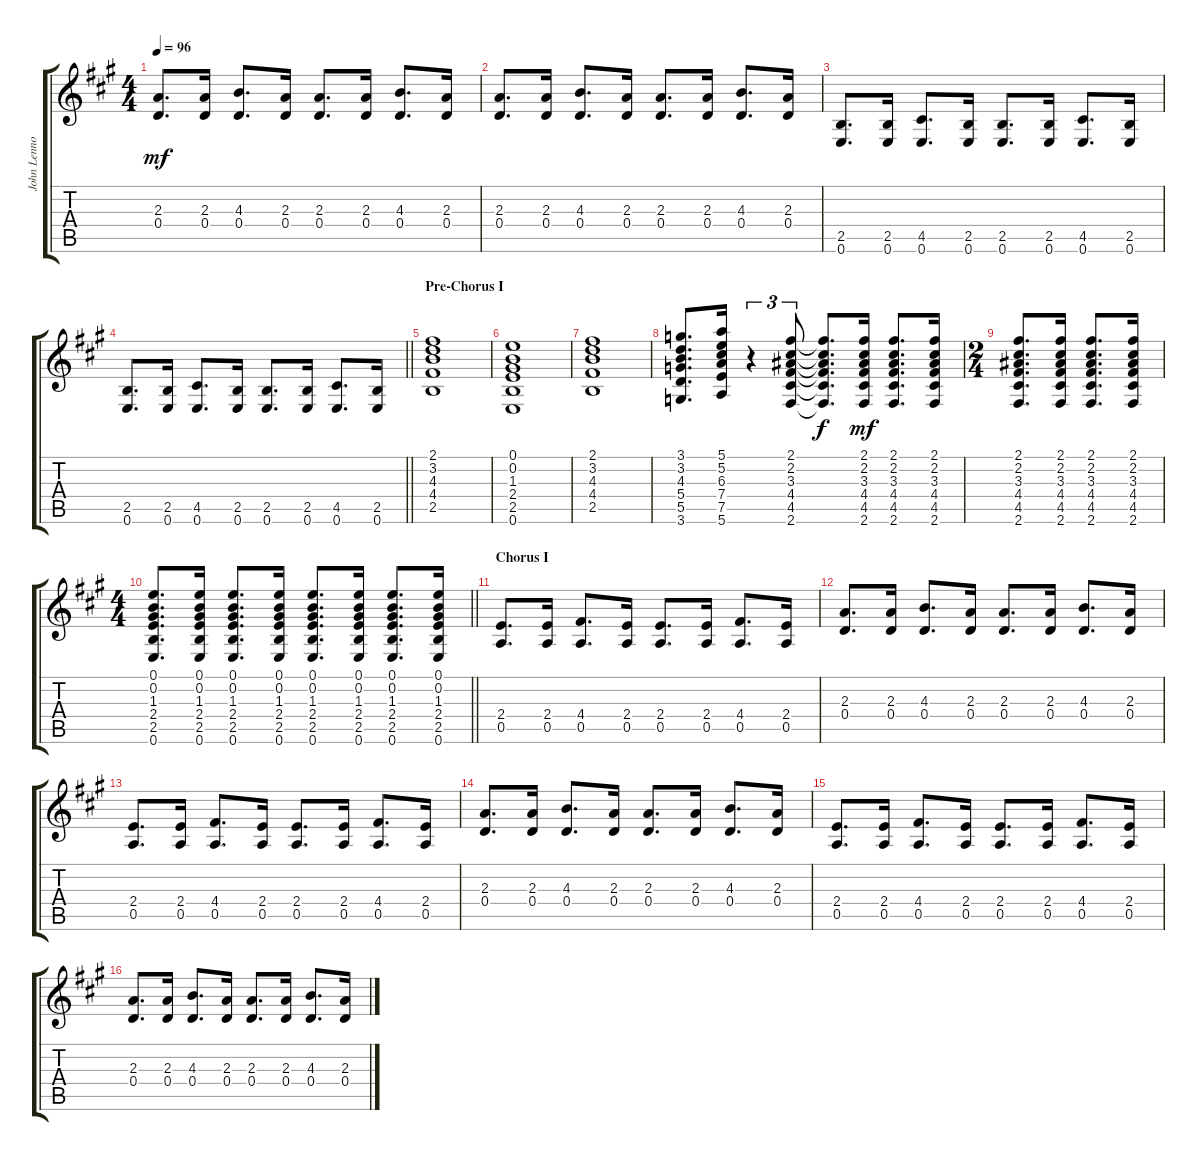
\track ("John Lennon - Acoustic Guitar" "John Lenno") {instrument acousticguitarsteel}
\staff {score tabs}
\tuning (E4 B3 G3 D3 A2 E2) {hide}
\ts (4 4)
\tempo 96
\clef g2
\ks a
(2.3 0.4).8{d dy mf} (2.3 0.4).16 (4.3 0.4).8{d} (2.3 0.4).16 (2.3 0.4).8{d} (2.3 0.4).16 (4.3 0.4).8{d} (2.3 0.4).16 |
(2.3 0.4).8{d} (2.3 0.4).16 (4.3 0.4).8{d} (2.3 0.4).16 (2.3 0.4).8{d} (2.3 0.4).16 (4.3 0.4).8{d} (2.3 0.4).16 |
(2.5 0.6).8{d} (2.5 0.6).16 (4.5 0.6).8{d} (2.5 0.6).16 (2.5 0.6).8{d} (2.5 0.6).16 (4.5 0.6).8{d} (2.5 0.6).16 |
\barLineRight lightlight
(2.5 0.6).8{d} (2.5 0.6).16 (4.5 0.6).8{d} (2.5 0.6).16 (2.5 0.6).8{d} (2.5 0.6).16 (4.5 0.6).8{d} (2.5 0.6).16 |
\section ("" "Pre-Chorus I")
(2.1 3.2 4.3 4.4 2.5).1{volume 9} |
(0.1 0.2 1.3 2.4 2.5 0.6).1 |
(2.1 3.2 4.3 4.4 2.5).1 |
(3.1 3.2 4.3 5.4 5.5 3.6).8{d} (5.1 5.2 6.3 7.4 7.5 5.6).16 r.4{tu (3 2)} (2.1 2.2 3.3 4.4 4.5 2.6).8{tu (3 2)} (2.1{t} 2.2{t} 3.3{t} 4.4{t} 4.5{t} 2.6{t}).8{d dy f} (2.1 2.2 3.3 4.4 4.5 2.6).16{dy mf} (2.1 2.2 3.3 4.4 4.5 2.6).8{d} (2.1 2.2 3.3 4.4 4.5 2.6).16 |
\ts (2 4)
(2.1 2.2 3.3 4.4 4.5 2.6).8{d} (2.1 2.2 3.3 4.4 4.5 2.6).16 (2.1 2.2 3.3 4.4 4.5 2.6).8{d} (2.1 2.2 3.3 4.4 4.5 2.6).16 |
\ts (4 4)
\barLineRight lightlight
(0.1 0.2 1.3 2.4 2.5 0.6).8{d} (0.1 0.2 1.3 2.4 2.5 0.6).16 (0.1 0.2 1.3 2.4 2.5 0.6).8{d} (0.1 0.2 1.3 2.4 2.5 0.6).16 (0.1 0.2 1.3 2.4 2.5 0.6).8{d} (0.1 0.2 1.3 2.4 2.5 0.6).16 (0.1 0.2 1.3 2.4 2.5 0.6).8{d} (0.1 0.2 1.3 2.4 2.5 0.6).16 |
\section ("" "Chorus I")
(2.4 0.5).8{d volume 11} (2.4 0.5).16 (4.4 0.5).8{d} (2.4 0.5).16 (2.4 0.5).8{d} (2.4 0.5).16 (4.4 0.5).8{d} (2.4 0.5).16 |
(2.3 0.4).8{d} (2.3 0.4).16 (4.3 0.4).8{d} (2.3 0.4).16 (2.3 0.4).8{d} (2.3 0.4).16 (4.3 0.4).8{d} (2.3 0.4).16 |
(2.4 0.5).8{d} (2.4 0.5).16 (4.4 0.5).8{d} (2.4 0.5).16 (2.4 0.5).8{d} (2.4 0.5).16 (4.4 0.5).8{d} (2.4 0.5).16 |
(2.3 0.4).8{d} (2.3 0.4).16 (4.3 0.4).8{d} (2.3 0.4).16 (2.3 0.4).8{d} (2.3 0.4).16 (4.3 0.4).8{d} (2.3 0.4).16 |
(2.4 0.5).8{d} (2.4 0.5).16 (4.4 0.5).8{d} (2.4 0.5).16 (2.4 0.5).8{d} (2.4 0.5).16 (4.4 0.5).8{d} (2.4 0.5).16 |
(2.3 0.4).8{d} (2.3 0.4).16 (4.3 0.4).8{d} (2.3 0.4).16 (2.3 0.4).8{d} (2.3 0.4).16 (4.3 0.4).8{d} (2.3 0.4).16
